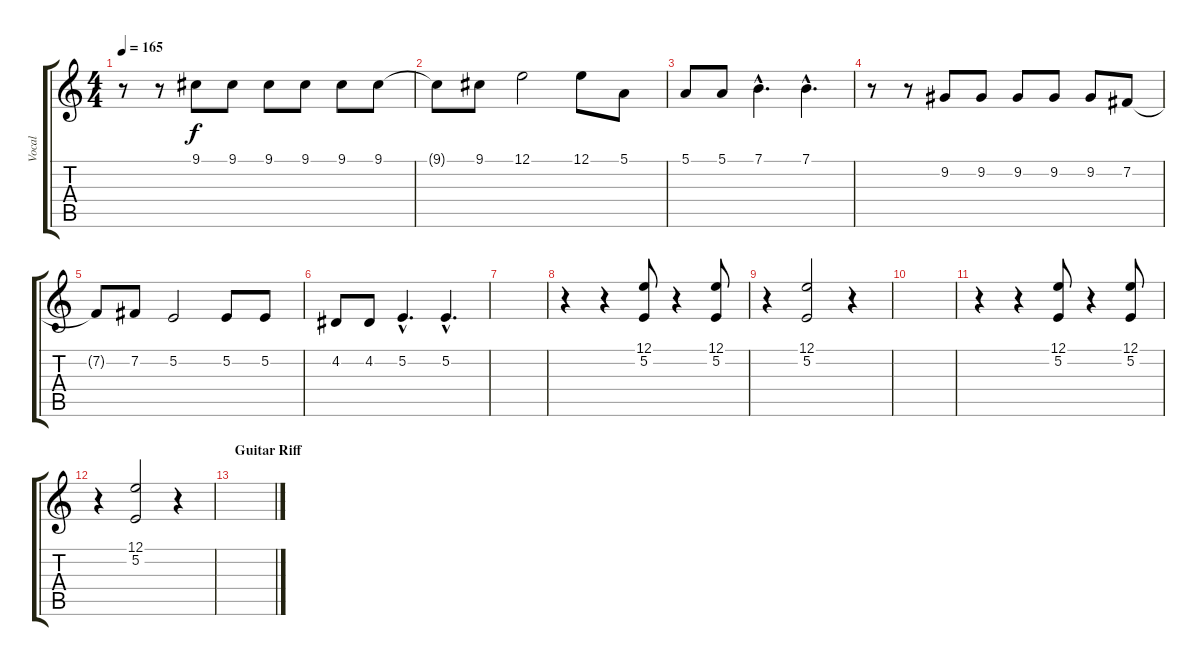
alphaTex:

\track ("Vocal" "Vocal") {instrument choiraahs}
\staff {score tabs}
\tuning (E4 B3 G3 D3 A2 E2) {hide}
\ts (4 4)
\tempo 165
\clef g2
\ks c
r.8{dy f} r.8 9.1.8 9.1.8 9.1.8 9.1.8 9.1.8 9.1.8 |
9.1{t}.8 9.1.8 12.1.2 12.1.8 5.1.8 |
5.1.8 5.1.8 7.1{hac}.4{d} 7.1{hac}.4{d} |
r.8 r.8 9.2.8 9.2.8 9.2.8 9.2.8 9.2.8 7.2.8 |
7.2{t}.8 7.2.8 5.2.2 5.2.8 5.2.8 |
4.2.8 4.2.8 5.2{hac}.4{d} 5.2{hac}.4{d} |
|
r.4 r.4 (12.1 5.2).8 r.4 (12.1 5.2).8 |
r.4 (12.1 5.2).2 r.4 |
|
r.4 r.4 (12.1 5.2).8 r.4 (12.1 5.2).8 |
r.4 (12.1 5.2).2 r.4 |
\section ("" "Guitar Riff")
